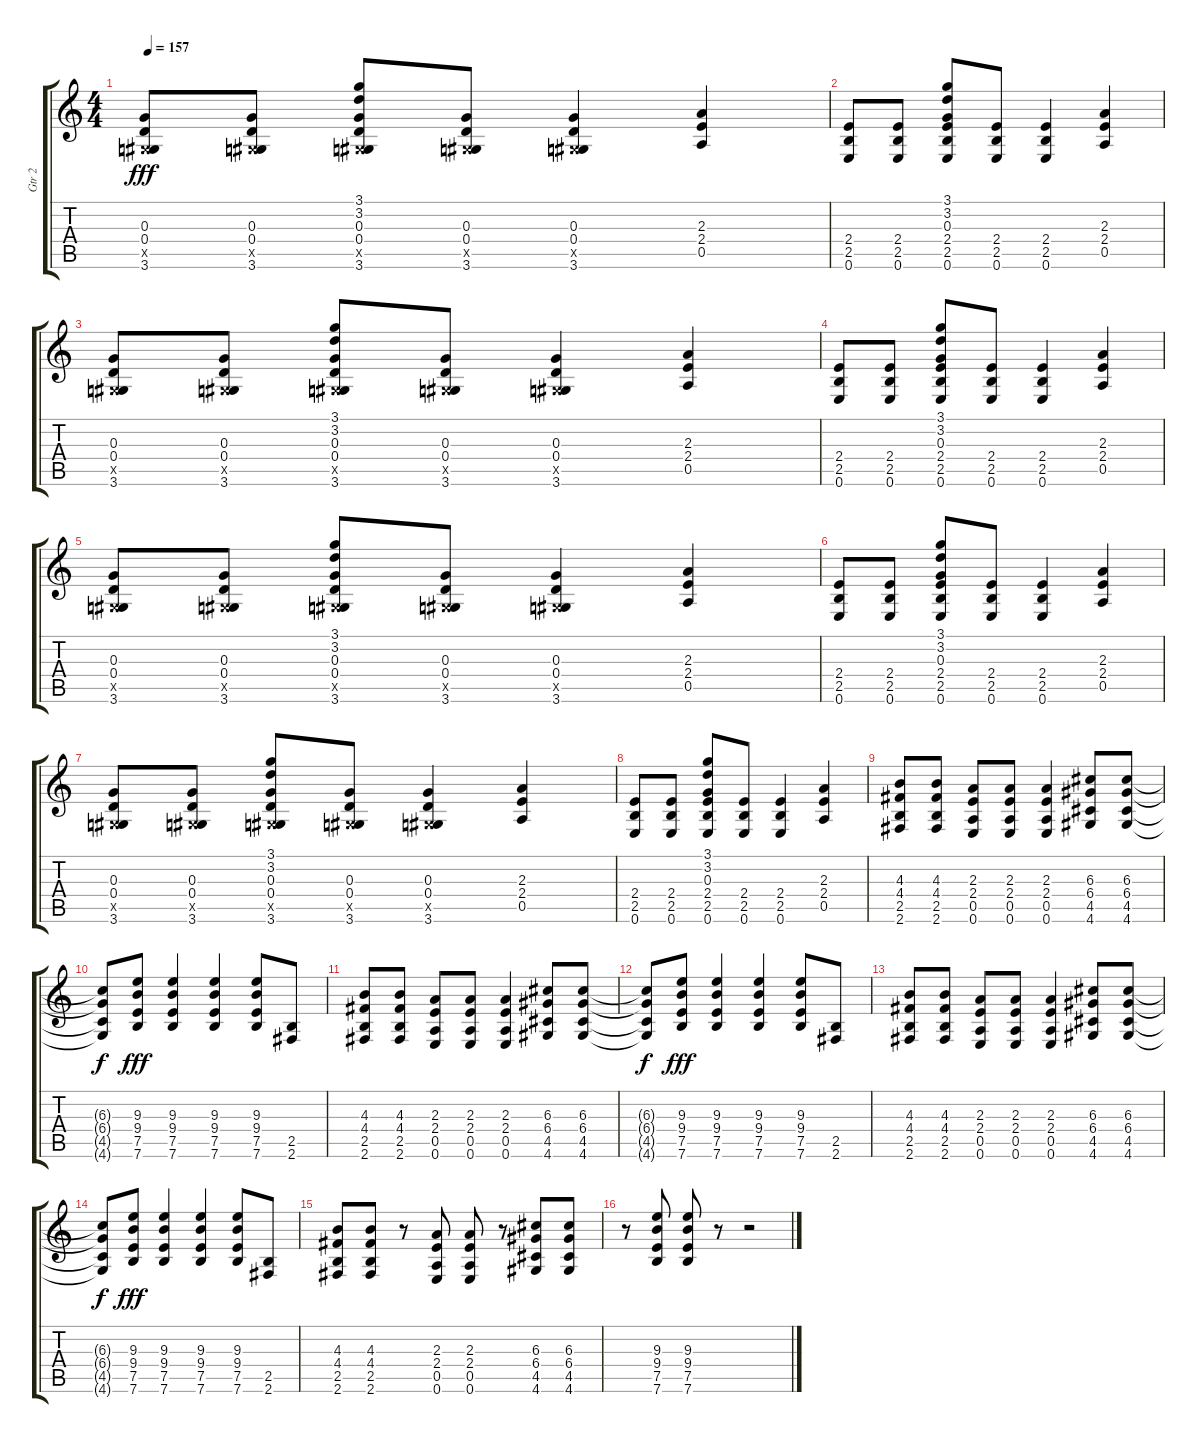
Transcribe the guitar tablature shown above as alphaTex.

\track ("Gtr 2" "Gtr 2") {instrument overdrivenguitar}
\staff {score tabs}
\tuning (E4 B3 G3 D3 A2 E2) {hide}
\ts (4 4)
\tempo 157
\clef g2
\ks c
(0.3 0.4 -1.5{x} 3.6).8{dy fff} (0.3 0.4 -1.5{x} 3.6).8 (3.1 3.2 0.3 0.4 -1.5{x} 3.6).8 (0.3 0.4 -1.5{x} 3.6).8 (0.3 0.4 -1.5{x} 3.6).4 (2.3 2.4 0.5).4 |
(2.4 2.5 0.6).8 (2.4 2.5 0.6).8 (3.1 3.2 0.3 2.4 2.5 0.6).8 (2.4 2.5 0.6).8 (2.4 2.5 0.6).4 (2.3 2.4 0.5).4 |
(0.3 0.4 -1.5{x} 3.6).8 (0.3 0.4 -1.5{x} 3.6).8 (3.1 3.2 0.3 0.4 -1.5{x} 3.6).8 (0.3 0.4 -1.5{x} 3.6).8 (0.3 0.4 -1.5{x} 3.6).4 (2.3 2.4 0.5).4 |
(2.4 2.5 0.6).8 (2.4 2.5 0.6).8 (3.1 3.2 0.3 2.4 2.5 0.6).8 (2.4 2.5 0.6).8 (2.4 2.5 0.6).4 (2.3 2.4 0.5).4 |
(0.3 0.4 -1.5{x} 3.6).8 (0.3 0.4 -1.5{x} 3.6).8 (3.1 3.2 0.3 0.4 -1.5{x} 3.6).8 (0.3 0.4 -1.5{x} 3.6).8 (0.3 0.4 -1.5{x} 3.6).4 (2.3 2.4 0.5).4 |
(2.4 2.5 0.6).8 (2.4 2.5 0.6).8 (3.1 3.2 0.3 2.4 2.5 0.6).8 (2.4 2.5 0.6).8 (2.4 2.5 0.6).4 (2.3 2.4 0.5).4 |
(0.3 0.4 -1.5{x} 3.6).8 (0.3 0.4 -1.5{x} 3.6).8 (3.1 3.2 0.3 0.4 -1.5{x} 3.6).8 (0.3 0.4 -1.5{x} 3.6).8 (0.3 0.4 -1.5{x} 3.6).4 (2.3 2.4 0.5).4 |
(2.4 2.5 0.6).8 (2.4 2.5 0.6).8 (3.1 3.2 0.3 2.4 2.5 0.6).8 (2.4 2.5 0.6).8 (2.4 2.5 0.6).4 (2.3 2.4 0.5).4 |
(4.3 4.4 2.5 2.6).8 (4.3 4.4 2.5 2.6).8 (2.3 2.4 0.5 0.6).8 (2.3 2.4 0.5 0.6).8 (2.3 2.4 0.5 0.6).4 (6.3 6.4 4.5 4.6).8 (6.3 6.4 4.5 4.6).8 |
(6.3{t} 6.4{t} 4.5{t} 4.6{t}).8{dy f} (9.3 9.4 7.5 7.6).8{dy fff} (9.3 9.4 7.5 7.6).4 (9.3 9.4 7.5 7.6).4 (9.3 9.4 7.5 7.6).8 (2.5 2.6).8 |
(4.3 4.4 2.5 2.6).8 (4.3 4.4 2.5 2.6).8 (2.3 2.4 0.5 0.6).8 (2.3 2.4 0.5 0.6).8 (2.3 2.4 0.5 0.6).4 (6.3 6.4 4.5 4.6).8 (6.3 6.4 4.5 4.6).8 |
(6.3{t} 6.4{t} 4.5{t} 4.6{t}).8{dy f} (9.3 9.4 7.5 7.6).8{dy fff} (9.3 9.4 7.5 7.6).4 (9.3 9.4 7.5 7.6).4 (9.3 9.4 7.5 7.6).8 (2.5 2.6).8 |
(4.3 4.4 2.5 2.6).8 (4.3 4.4 2.5 2.6).8 (2.3 2.4 0.5 0.6).8 (2.3 2.4 0.5 0.6).8 (2.3 2.4 0.5 0.6).4 (6.3 6.4 4.5 4.6).8 (6.3 6.4 4.5 4.6).8 |
(6.3{t} 6.4{t} 4.5{t} 4.6{t}).8{dy f} (9.3 9.4 7.5 7.6).8{dy fff} (9.3 9.4 7.5 7.6).4 (9.3 9.4 7.5 7.6).4 (9.3 9.4 7.5 7.6).8 (2.5 2.6).8 |
(4.3 4.4 2.5 2.6).8 (4.3 4.4 2.5 2.6).8 r.8 (2.3 2.4 0.5 0.6).8 (2.3 2.4 0.5 0.6).8 r.8 (6.3 6.4 4.5 4.6).8 (6.3 6.4 4.5 4.6).8 |
r.8 (9.3 9.4 7.5 7.6).8 (9.3 9.4 7.5 7.6).8 r.8 r.2
